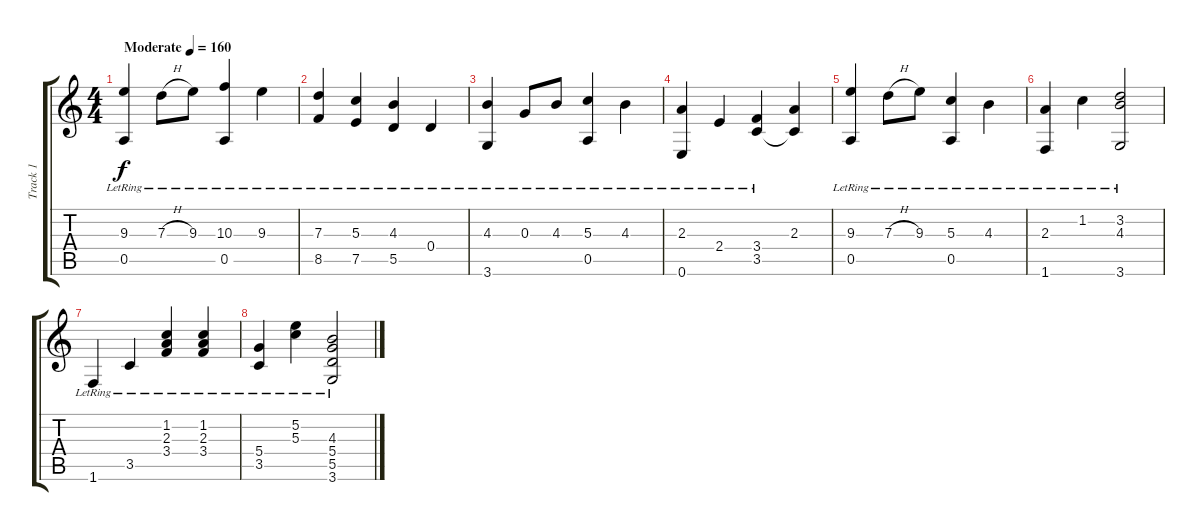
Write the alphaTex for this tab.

\track ("Track 1" "Track 1") {instrument acousticguitarsteel}
\staff {score tabs}
\tuning (E4 B3 G3 D3 A2 E2) {hide}
\ts (4 4)
\tempo (160 "Moderate")
\clef g2
\ks c
(9.3{lr} 0.5{lr}).4{dy f instrument acousticguitarsteel} 7.3{h lr}.8 9.3{lr}.8 (10.3{lr} 0.5{lr}).4 9.3{lr}.4 |
(7.3{lr} 8.5{lr}).4 (5.3{lr} 7.5{lr}).4 (4.3{lr} 5.5{lr}).4 0.4{lr}.4 |
(4.3{lr} 3.6{lr}).4 0.3{lr}.8 4.3{lr}.8 (5.3{lr} 0.5{lr}).4 4.3{lr}.4 |
(2.3{lr} 0.6{lr}).4 2.4{lr}.4 (3.4{lr} 3.5{lr}).4 (2.3 3.5{t}).4 |
(9.3{lr} 0.5{lr}).4 7.3{h lr}.8 9.3{lr}.8 (5.3{lr} 0.5{lr}).4 4.3{lr}.4 |
(2.3{lr} 1.6{lr}).4 1.2{lr}.4 (3.2{lr} 4.3{lr} 3.6{lr}).2 |
1.6{lr}.4 3.5{lr}.4 (1.2{lr} 2.3{lr} 3.4{lr}).4 (1.2{lr} 2.3{lr} 3.4{lr}).4 |
(5.4{lr} 3.5{lr}).4 (5.2{lr} 5.3{lr}).4 (4.3{lr} 5.4{lr} 5.5{lr} 3.6{lr}).2
